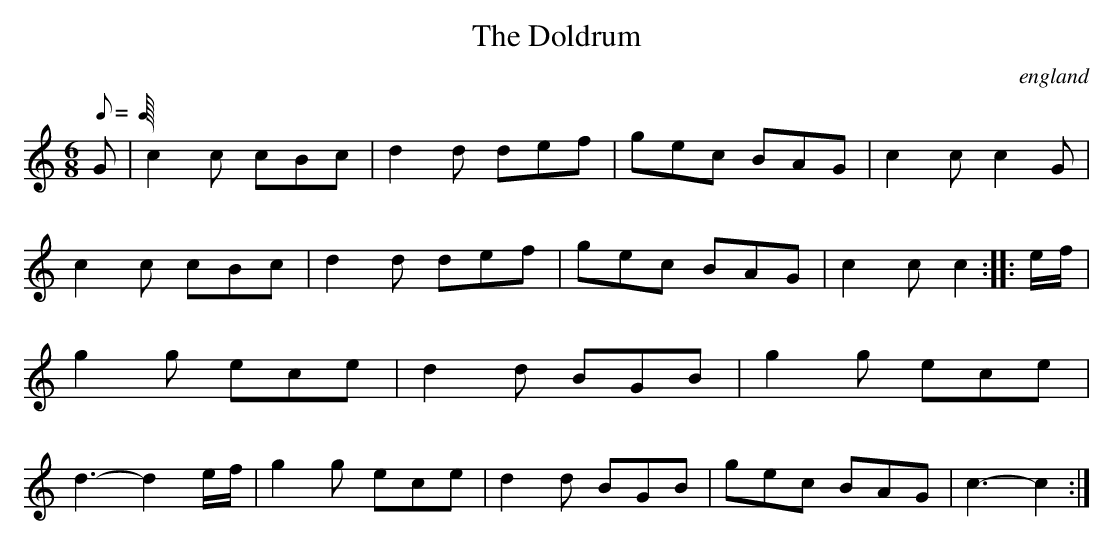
X:1
T:The Doldrum
O:england
M:6/8
L:1/8
Q:C3=120
K:C
G | c2 c cBc | d2 d def | gec BAG | c2 c c2 G | \
c2 c cBc | d2 d def | gec BAG | c2 c c2 :: \
e/2f/2 | g2 g ece | d2 d BGB | g2 g ece | \
d3-d2 e/2f/2 | g2 g ece | d2 d BGB | gec BAG | c3-c2 :|
